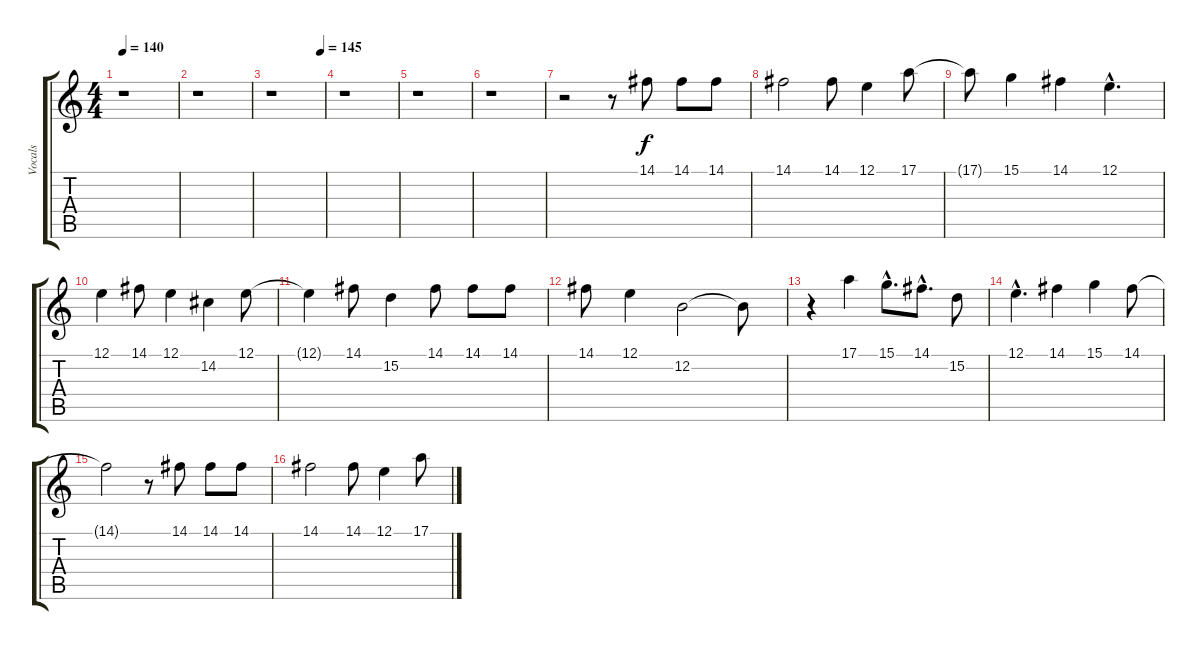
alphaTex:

\track ("Vocals" "Vocals") {instrument oboe}
\staff {score tabs}
\tuning (E4 B3 G3 D3 A2 E2) {hide}
\ts (4 4)
\tempo 140
\clef g2
\ks c
r.1{dy f instrument oboe} |
r.1 |
\tempo (145 0.9375)
r.1 |
r.1 |
r.1 |
r.1 |
r.2 r.8 14.1.8 14.1.8 14.1.8 |
14.1.2 14.1.8 12.1.4 17.1.8 |
17.1{t}.8 15.1.4 14.1.4 12.1{hac}.4{d} |
12.1.4 14.1.8 12.1.4 14.2.4 12.1.8 |
12.1{t}.4 14.1.8 15.2.4 14.1.8 14.1.8 14.1.8 |
14.1.8 12.1.4 12.2.2 12.2{t}.8 |
r.4 17.1.4 15.1{hac}.8{d} 14.1{hac}.8{d} 15.2.8 |
12.1{hac}.4{d} 14.1.4 15.1.4 14.1.8 |
14.1{t}.2 r.8 14.1.8 14.1.8 14.1.8 |
14.1.2 14.1.8 12.1.4 17.1.8
